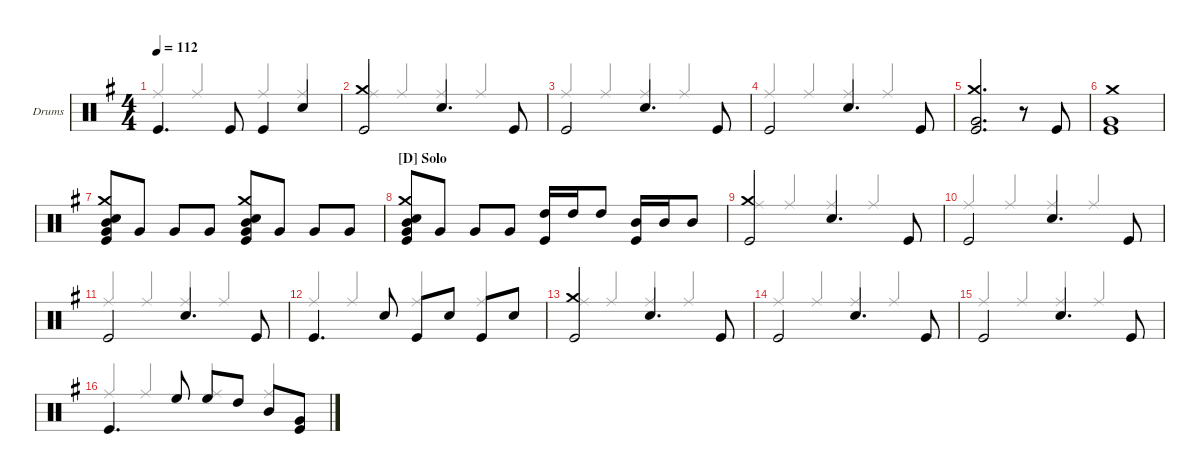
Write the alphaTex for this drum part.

\hideDynamics
\bracketExtendMode groupsimilarinstruments
\firstSystemTrackNameOrientation horizontal
\otherSystemsTrackNameOrientation horizontal
\track ("Drumkit" "Drums") {multiBarRest instrument percussion}
\staff {score}
\articulation defaults
\voice
\ts (4 4)
\tempo 112
\clef neutral
\ks g "Kick (hit)".4{d dy f} "Kick (hit)".8 "Kick (hit)".4 "Snare (hit) 2".4
|
("Crash medium (hit)" "Kick (hit)").2 "Snare (hit) 2".4{d} "Kick (hit)".8 |
"Kick (hit)".2 "Snare (hit) 2".4{d} "Kick (hit)".8 |
"Kick (hit)".2 "Snare (hit) 2".4{d} "Kick (hit)".8 |
("Crash medium (hit)" "Very Low Tom (hit)" "Kick (hit)").2{d} r.8 "Kick (hit)".8 |
("Crash medium (hit)" "Very Low Tom (hit)" "Kick (hit)").1 |
("Crash medium (hit)" "Mid Tom (hit)" "Very Low Tom (hit)" "Snare (hit) 2" "Kick (hit)").8 "Very Low Tom (hit)".8 "Very Low Tom (hit)".8 "Very Low Tom (hit)".8 ("Crash medium (hit)" "Mid Tom (hit)" "Very Low Tom (hit)" "Snare (hit) 2" "Kick (hit)").8 "Very Low Tom (hit)".8 "Very Low Tom (hit)".8 "Very Low Tom (hit)".8 |
\section ("D" "Solo")
("Crash medium (hit)" "Mid Tom (hit)" "Very Low Tom (hit)" "Snare (hit) 2" "Kick (hit)").8 "Very Low Tom (hit)".8 "Very Low Tom (hit)".8 "Very Low Tom (hit)".8 ("High Tom (hit)" "Kick (hit)").16 "High Tom (hit)".16 "High Tom (hit)".8 ("Mid Tom (hit)" "Kick (hit)").16 "Mid Tom (hit)".16 "Mid Tom (hit)".8 |
("Crash medium (hit)" "Kick (hit)").2 "Snare (hit) 2".4{d} "Kick (hit)".8 |
"Kick (hit)".2 "Snare (hit) 2".4{d} "Kick (hit)".8 |
"Kick (hit)".2 "Snare (hit) 2".4{d} "Kick (hit)".8 |
"Kick (hit)".4{d} "Snare (hit) 2".8 "Kick (hit)".8 "Snare (hit) 2".8 "Kick (hit)".8 "Snare (hit) 2".8 |
("Crash medium (hit)" "Kick (hit)").2 "Snare (hit) 2".4{d} "Kick (hit)".8 |
"Kick (hit)".2 "Snare (hit) 2".4{d} "Kick (hit)".8 |
"Kick (hit)".2 "Snare (hit) 2".4{d} "Kick (hit)".8 |
"Kick (hit)".4{d} "High Floor Tom (hit)".8 "High Floor Tom (hit)".8 "High Tom (hit)".8 "Mid Tom (hit)".8 ("Very Low Tom (hit)" "Kick (hit)").8
\voice
\clef neutral
\ottava regular
\simile none
\ks g "Ride (middle)".4{dy f beam invert} "Ride (middle)".4{beam invert} "Ride (middle)".4{beam invert} "Ride (middle)".4{beam invert}
|
"Ride (middle)".4{beam invert} "Ride (middle)".4{beam invert} "Ride (middle)".4{beam invert} "Ride (middle)".4{beam invert} |
"Ride (middle)".4{beam invert} "Ride (middle)".4{beam invert} "Ride (middle)".4{beam invert} "Ride (middle)".4{beam invert} |
"Ride (middle)".4{beam invert} "Ride (middle)".4{beam invert} "Ride (middle)".4{beam invert} "Ride (middle)".4{beam invert} |
|
|
|
|
"Ride (middle)".4{beam invert} "Ride (middle)".4{beam invert} "Ride (middle)".4{beam invert} "Ride (middle)".4{beam invert} |
"Ride (middle)".4{beam invert} "Ride (middle)".4{beam invert} "Ride (middle)".4{beam invert} "Ride (middle)".4{beam invert} |
"Ride (middle)".4{beam invert} "Ride (middle)".4{beam invert} "Ride (middle)".4{beam invert} "Ride (middle)".4{beam invert} |
"Ride (middle)".4{beam invert} "Ride (middle)".4{beam invert} "Ride (middle)".4{beam invert} "Ride (middle)".4{beam invert} |
"Ride (middle)".4{beam invert} "Ride (middle)".4{beam invert} "Ride (middle)".4{beam invert} "Ride (middle)".4{beam invert} |
"Ride (middle)".4{beam invert} "Ride (middle)".4{beam invert} "Ride (middle)".4{beam invert} "Ride (middle)".4{beam invert} |
"Ride (middle)".4{beam invert} "Ride (middle)".4{beam invert} "Ride (middle)".4{beam invert} "Ride (middle)".4{beam invert} |
"Ride (middle)".4{beam invert} "Ride (middle)".4{beam invert} "Ride (middle)".4{beam invert} "Ride (middle)".4{beam invert}
